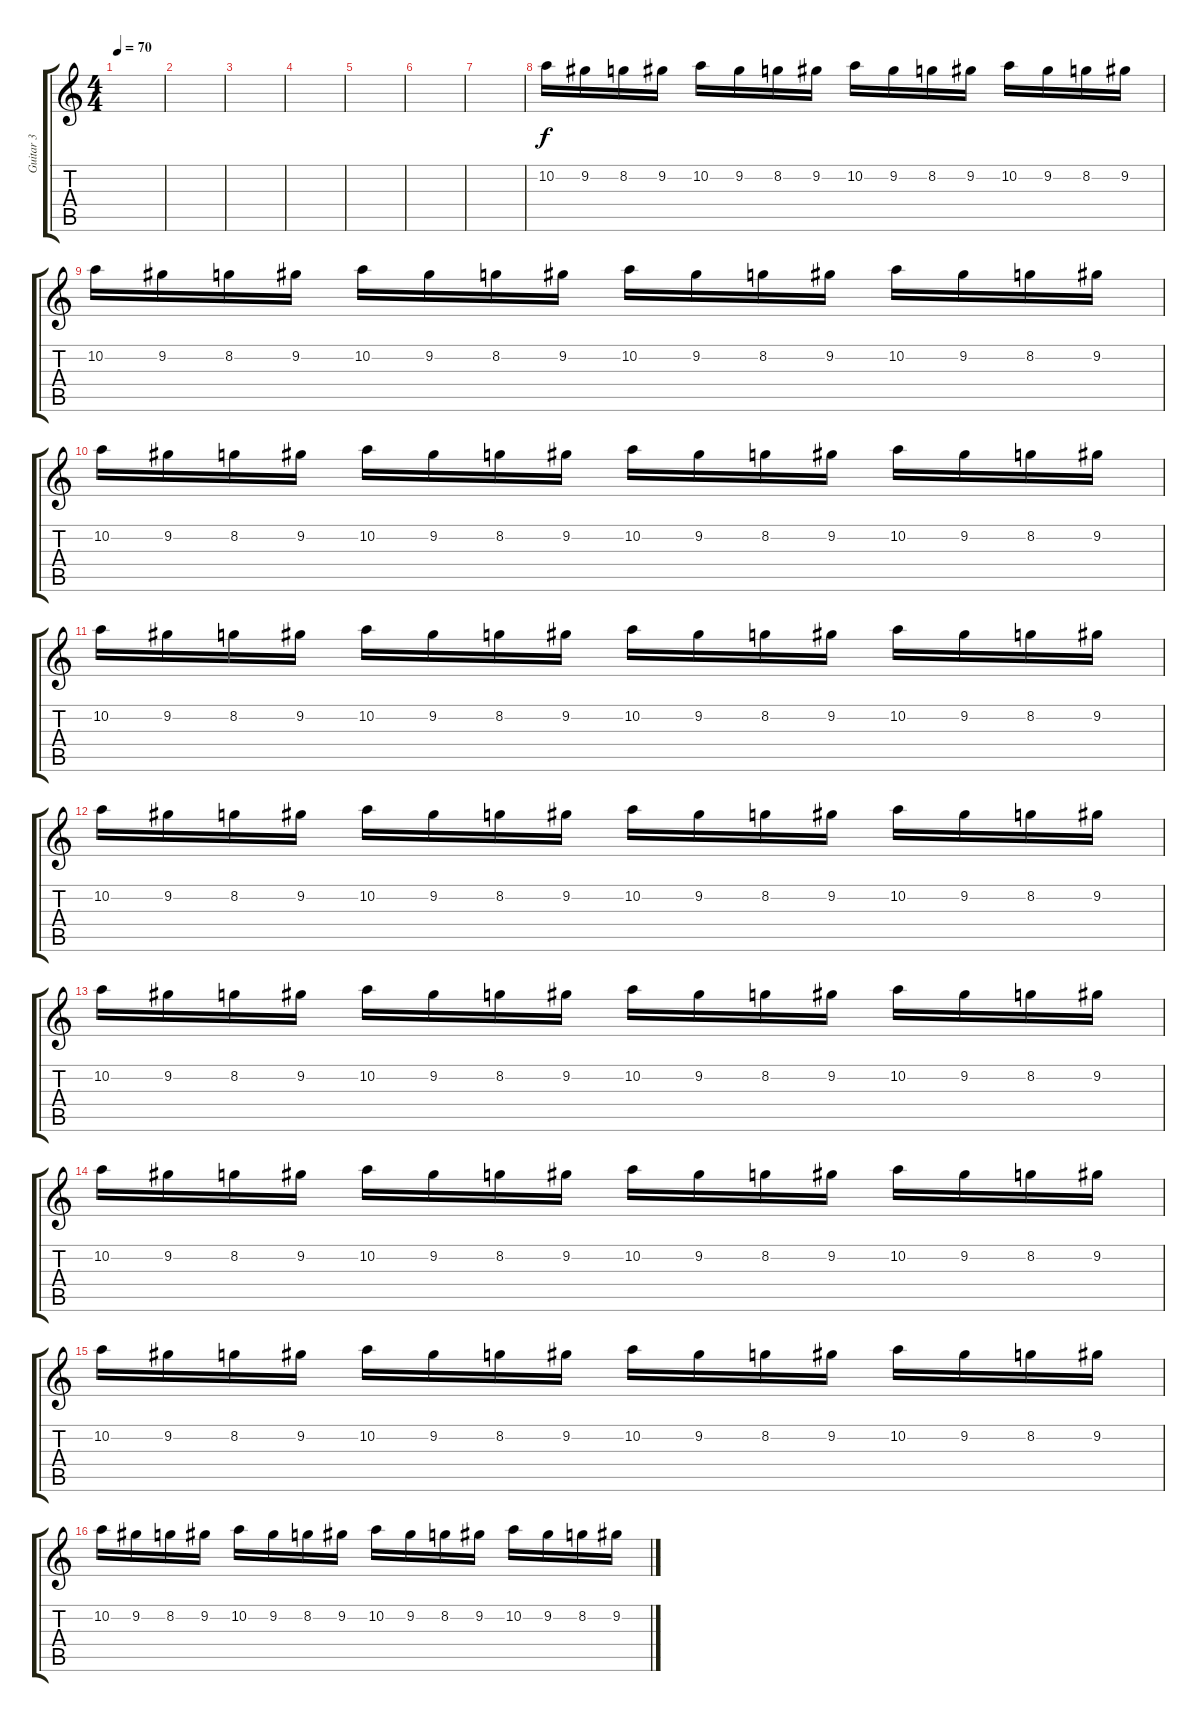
\track ("Guitar 3" "Guitar 3") {instrument electricguitarclean}
\staff {score tabs}
\tuning (E4 B3 G3 D3 A2 E2) {hide}
\ts (4 4)
\tempo 70
\clef g2
\ks c
|
|
|
|
|
|
|
10.2.16 9.2.16 8.2.16 9.2.16 10.2.16 9.2.16 8.2.16 9.2.16 10.2.16 9.2.16 8.2.16 9.2.16 10.2.16 9.2.16 8.2.16 9.2.16 |
10.2.16 9.2.16 8.2.16 9.2.16 10.2.16 9.2.16 8.2.16 9.2.16 10.2.16 9.2.16 8.2.16 9.2.16 10.2.16 9.2.16 8.2.16 9.2.16 |
10.2.16 9.2.16 8.2.16 9.2.16 10.2.16 9.2.16 8.2.16 9.2.16 10.2.16 9.2.16 8.2.16 9.2.16 10.2.16 9.2.16 8.2.16 9.2.16 |
10.2.16 9.2.16 8.2.16 9.2.16 10.2.16 9.2.16 8.2.16 9.2.16 10.2.16 9.2.16 8.2.16 9.2.16 10.2.16 9.2.16 8.2.16 9.2.16 |
10.2.16 9.2.16 8.2.16 9.2.16 10.2.16 9.2.16 8.2.16 9.2.16 10.2.16 9.2.16 8.2.16 9.2.16 10.2.16 9.2.16 8.2.16 9.2.16 |
10.2.16 9.2.16 8.2.16 9.2.16 10.2.16 9.2.16 8.2.16 9.2.16 10.2.16 9.2.16 8.2.16 9.2.16 10.2.16 9.2.16 8.2.16 9.2.16 |
10.2.16 9.2.16 8.2.16 9.2.16 10.2.16 9.2.16 8.2.16 9.2.16 10.2.16 9.2.16 8.2.16 9.2.16 10.2.16 9.2.16 8.2.16 9.2.16 |
10.2.16 9.2.16 8.2.16 9.2.16 10.2.16 9.2.16 8.2.16 9.2.16 10.2.16 9.2.16 8.2.16 9.2.16 10.2.16 9.2.16 8.2.16 9.2.16 |
10.2.16 9.2.16 8.2.16 9.2.16 10.2.16 9.2.16 8.2.16 9.2.16 10.2.16 9.2.16 8.2.16 9.2.16 10.2.16 9.2.16 8.2.16 9.2.16
